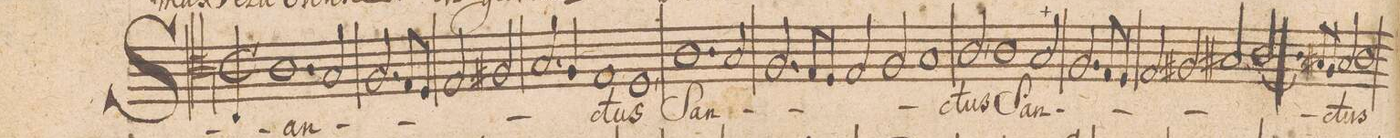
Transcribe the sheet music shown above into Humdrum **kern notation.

**kern	**text
*I"TENOR.	*
*clefC4	*
*k[]	*
*met(c|)	*
*M2/1	*
1.A\	San-
2G/	.
=2-	=2-
2.F/	.
8E/L	.
8D/J	.
2E/	.
2F#X/	.
=3-	=3-
2.G/	.
4Fny/	.
1E/	.
=4-	=4-
1D/,<	-ctus
1.A\	San-
=5-	=5-
2G/	.
2.F/	.
8E/L	.
8D/J	.
=6-	=6-
2E/	.
2F/	.
1G/	.
=7-	=7-
2A,</	-ctus
1A\	San-
2G/	.
=8-	=8-
2.F/	.
8E/L	.
8D/J	.
2E/	.
2F#X/	.
=9-	=9-
2G#X/	.
[<2A/	.
4A/]	.
8G#X/L	.
8F#X/J	.
2G#/	.
=10-	=10-
1A\	-ctus
*-	*-
